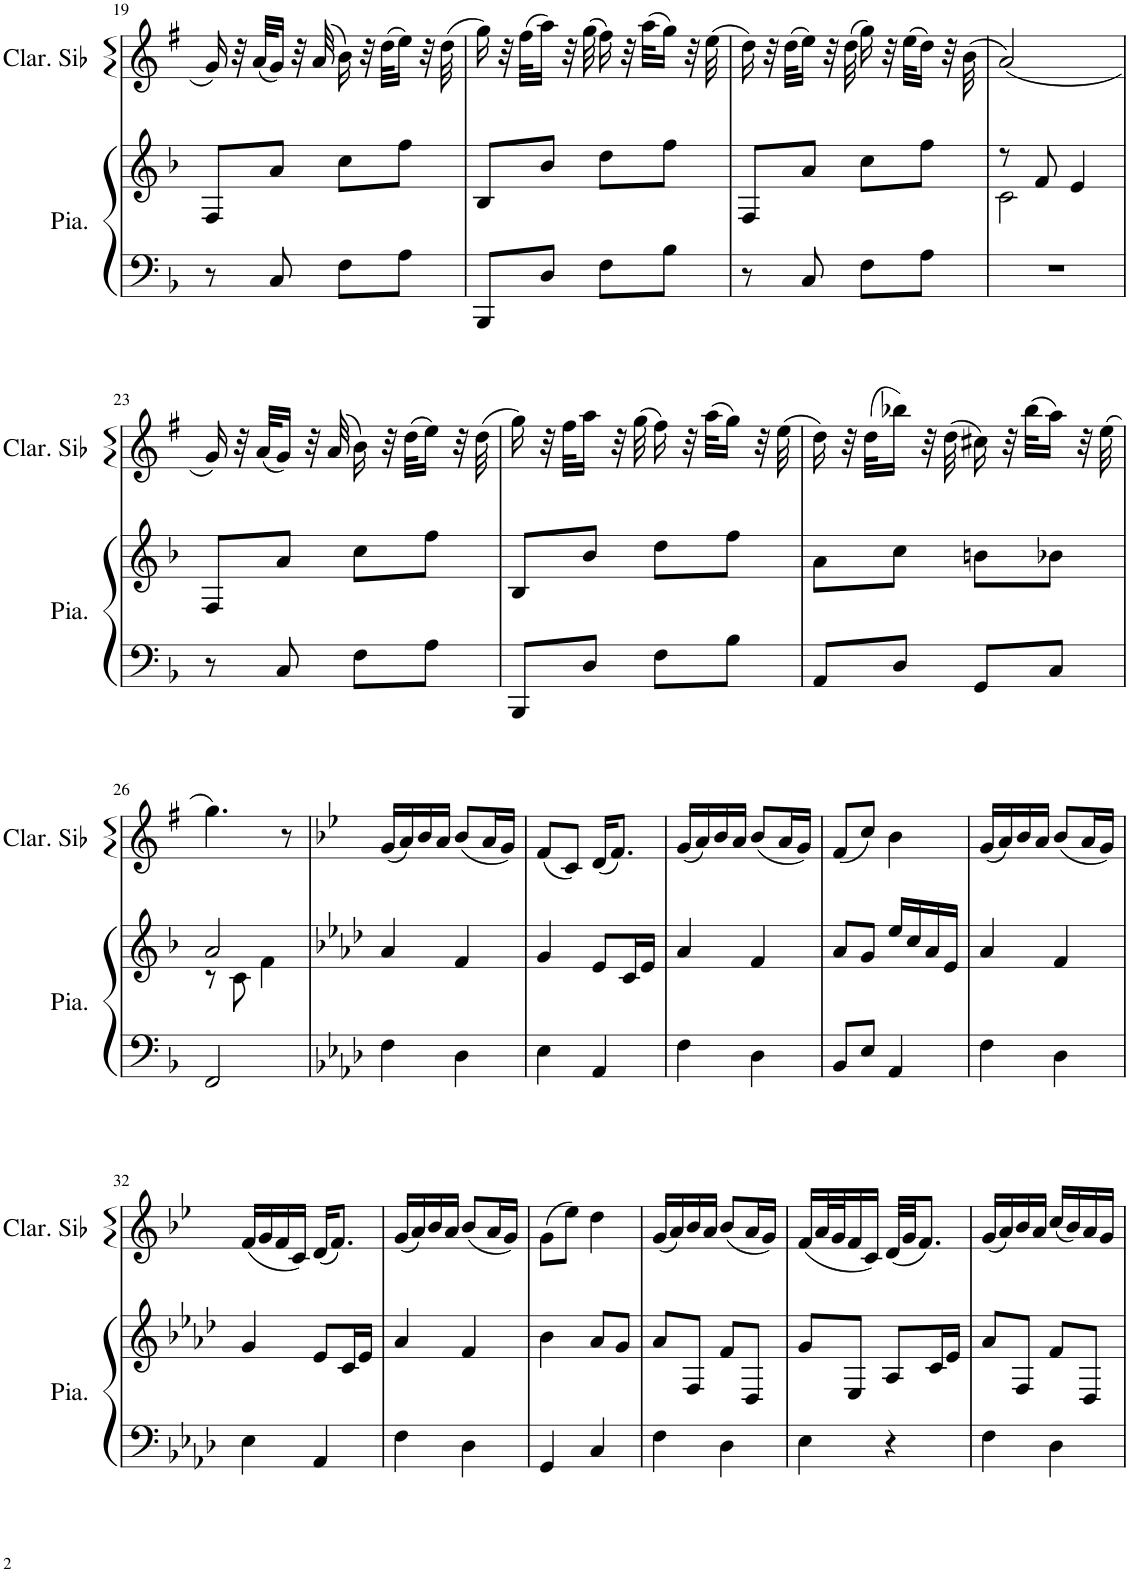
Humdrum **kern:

**kern	**kern	**kern
*part2	*part2	*part1
*staff3	*staff2	*staff1
*I"Piano	*	*I"Clarinette en Sib
*I'Pia.	*	*I'Clar. Sib
!!LO:PB:g=z
*clefF4	*clefG2	*clefG2
*	*	*Trd1c2
*k[b-]	*k[b-]	*k[f#]
*M2/4	*M2/4	*M2/4
=19	=19	=19
8r	8F/L	16g/
.	.	32r
.	.	(32a/KLL
8C/	8a/J	16g/JJ)
.	.	32r
.	.	(32a/
8F\L	8cc\L	16b\)
.	.	32r
.	.	(32dd\KLL
8A\J	8ff\J	16ee\JJ)
.	.	32r
.	.	(32dd\
=20	=20	=20
8BBB-/L	8B-/L	16gg\)
.	.	32r
.	.	(32ff#\KLL
8D/J	8b-/J	16aa\JJ)
.	.	32r
.	.	(32gg\
8F\L	8dd\L	16ff#\)
.	.	32r
.	.	(32aa\KLL
8B-\J	8ff\J	16gg\JJ)
.	.	32r
.	.	(32ee\
=21	=21	=21
8r	8F/L	16dd\)
.	.	32r
.	.	(32dd\KLL
8C/	8a/J	16ee\JJ)
.	.	32r
.	.	(32dd\
8F\L	8cc\L	16gg\)
.	.	32r
.	.	(32ee\KLL
8A\J	8ff\J	16dd\JJ)
.	.	32r
.	.	(32b\
=22	=22	=22
*	*^	*
2r	8r	2c\	(2a/)
.	8f/	.	.
.	4e/	.	.
*	*v	*v	*
!!LO:LB:g=z
=23	=23	=23
8r	8F/L	16g/)
.	.	32r
.	.	(32a/KLL
8C/	8a/J	16g/JJ)
.	.	32r
.	.	(32a/
8F\L	8cc\L	16b\)
.	.	32r
.	.	(32dd\KLL
8A\J	8ff\J	16ee\JJ)
.	.	32r
.	.	(32dd\
=24	=24	=24
8BBB-/L	8B-/L	16gg\)
.	.	32r
.	.	32ff#\KLL
8D/J	8b-/J	16aa\JJ
.	.	32r
.	.	(32gg\
8F\L	8dd\L	16ff#\)
.	.	32r
.	.	(32aa\KLL
8B-\J	8ff\J	16gg\JJ)
.	.	32r
.	.	(32ee\
=25	=25	=25
8AA/L	8a\L	16dd\)
.	.	32r
.	.	(32dd\KLL
8D/J	8cc\J	16bb-X\JJ)
.	.	32r
.	.	(32dd\
8GG/L	8bn\L	16cc#X\)
.	.	32r
.	.	(32bb-\KLL
8C/J	8b-X\J	16aa\JJ)
.	.	32r
.	.	(32ee\
!!LO:LB:g=z
=26	=26	=26
*	*^	*
2FF/	2a/	8r	4.gg\)
.	.	8c\	.
.	.	4f\	.
.	.	.	8r
*	*v	*v	*
=27	=27	=27
*k[b-e-a-d-]	*k[b-e-a-d-]	*k[b-e-]
4F\	4a-/	(16g/LL
.	.	16a/)
.	.	16b-/
.	.	16a/JJ
4D-\	4f/	(8b-/L
.	.	16a/L
.	.	16g/JJ)
=28	=28	=28
4E-\	4g/	(8f/L
.	.	8c/J)
4AA-/	8e-/L	(16d/KL
.	.	8.f/J)
.	16c/L	.
.	16e-/JJ	.
=29	=29	=29
4F\	4a-/	(16g/LL
.	.	16a/)
.	.	16b-/
.	.	16a/JJ
4D-\	4f/	(8b-/L
.	.	16a/L
.	.	16g/JJ)
=30	=30	=30
8BB-/L	8a-/L	(8f/L
8E-/J	8g/J	8cc/J)
4AA-/	16ee-/LL	4b-\
.	16cc/	.
.	16a-/	.
.	16e-/JJ	.
=31	=31	=31
4F\	4a-/	(16g/LL
.	.	16a/)
.	.	16b-/
.	.	16a/JJ
4D-\	4f/	(8b-/L
.	.	16a/L
.	.	16g/JJ)
!!LO:LB:g=z
=32	=32	=32
4E-\	4g/	(16f/LL
.	.	16g/
.	.	16f/
.	.	16c/JJ)
4AA-/	8e-/L	(16d/KL
.	.	8.f/J)
.	16c/L	.
.	16e-/JJ	.
=33	=33	=33
4F\	4a-/	(16g/LL
.	.	16a/)
.	.	16b-/
.	.	16a/JJ
4D-\	4f/	(8b-/L
.	.	16a/L
.	.	16g/JJ)
=34	=34	=34
4GG/	4b-\	(8g\L
.	.	8ee-\J)
4C/	8a-/L	4dd\
.	8g/J	.
=35	=35	=35
4F\	8a-/L	(16g/LL
.	.	16a/)
.	8F/J	16b-/
.	.	16a/JJ
4D-\	8f/L	(8b-/L
.	8D-/J	16a/L
.	.	16g/JJ)
=36	=36	=36
4E-\	8g/L	(16f/LL
.	.	32a/L
.	.	32g/J
.	8E-/J	16f/
.	.	16c/JJ)
4r	8A-/L	(32d/LLL
.	.	32g/JJ
.	.	8.f/J)
.	16c/L	.
.	16e-/JJ	.
=37	=37	=37
4F\	8a-/L	(16g/LL
.	.	16a/)
.	8F/J	16b-/
.	.	16a/JJ
4D-\	8f/L	(16cc/LL
.	.	16b-/)
.	8D-/J	16a/
.	.	16g/JJ
=	=	=
*-	*-	*-
